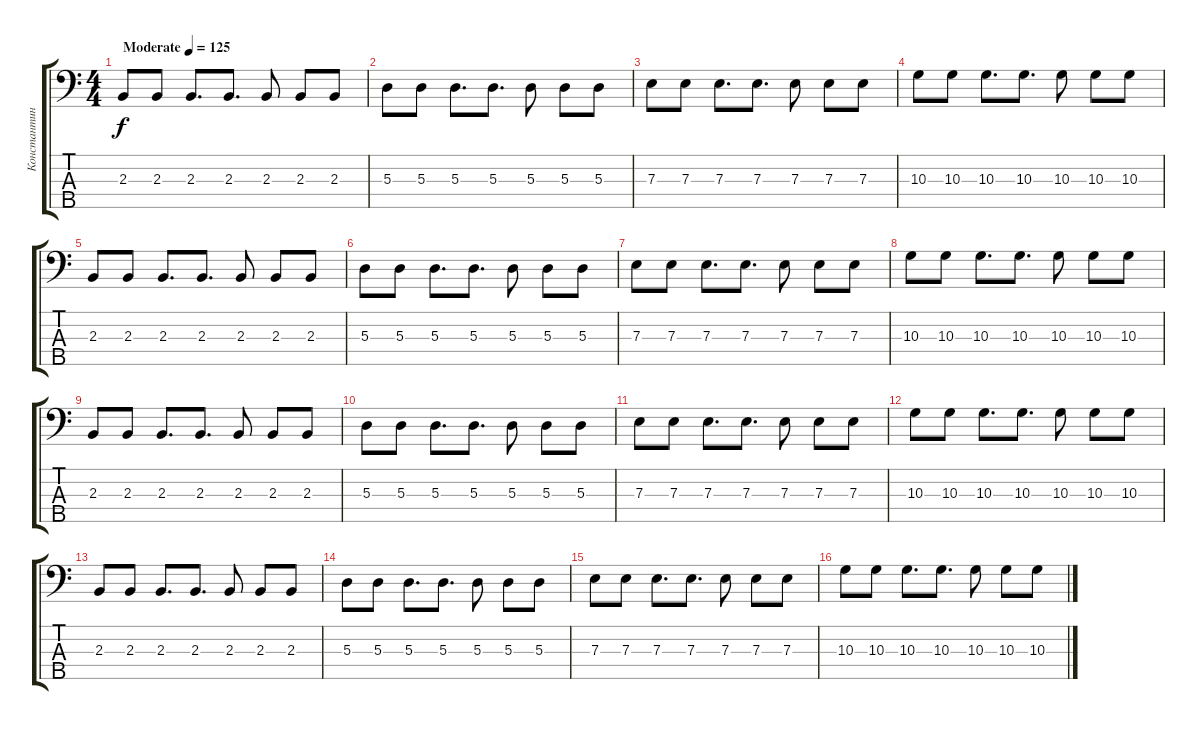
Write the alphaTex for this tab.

\track ("Константин Бекрев" "Константин") {instrument electricbasspick}
\staff {score tabs}
\tuning (G2 D2 A1 E1 B0) {hide}
\ts (4 4)
\tempo (125 "Moderate")
\clef f4
\ks c
2.3.8{dy f instrument electricbasspick} 2.3.8 2.3.8{d} 2.3.8{d} 2.3.8 2.3.8 2.3.8 |
5.3.8 5.3.8 5.3.8{d} 5.3.8{d} 5.3.8 5.3.8 5.3.8 |
7.3.8 7.3.8 7.3.8{d} 7.3.8{d} 7.3.8 7.3.8 7.3.8 |
10.3.8 10.3.8 10.3.8{d} 10.3.8{d} 10.3.8 10.3.8 10.3.8 |
2.3.8 2.3.8 2.3.8{d} 2.3.8{d} 2.3.8 2.3.8 2.3.8 |
5.3.8 5.3.8 5.3.8{d} 5.3.8{d} 5.3.8 5.3.8 5.3.8 |
7.3.8 7.3.8 7.3.8{d} 7.3.8{d} 7.3.8 7.3.8 7.3.8 |
10.3.8 10.3.8 10.3.8{d} 10.3.8{d} 10.3.8 10.3.8 10.3.8 |
2.3.8 2.3.8 2.3.8{d} 2.3.8{d} 2.3.8 2.3.8 2.3.8 |
5.3.8 5.3.8 5.3.8{d} 5.3.8{d} 5.3.8 5.3.8 5.3.8 |
7.3.8 7.3.8 7.3.8{d} 7.3.8{d} 7.3.8 7.3.8 7.3.8 |
10.3.8 10.3.8 10.3.8{d} 10.3.8{d} 10.3.8 10.3.8 10.3.8 |
2.3.8 2.3.8 2.3.8{d} 2.3.8{d} 2.3.8 2.3.8 2.3.8 |
5.3.8 5.3.8 5.3.8{d} 5.3.8{d} 5.3.8 5.3.8 5.3.8 |
7.3.8 7.3.8 7.3.8{d} 7.3.8{d} 7.3.8 7.3.8 7.3.8 |
10.3.8 10.3.8 10.3.8{d} 10.3.8{d} 10.3.8 10.3.8 10.3.8
